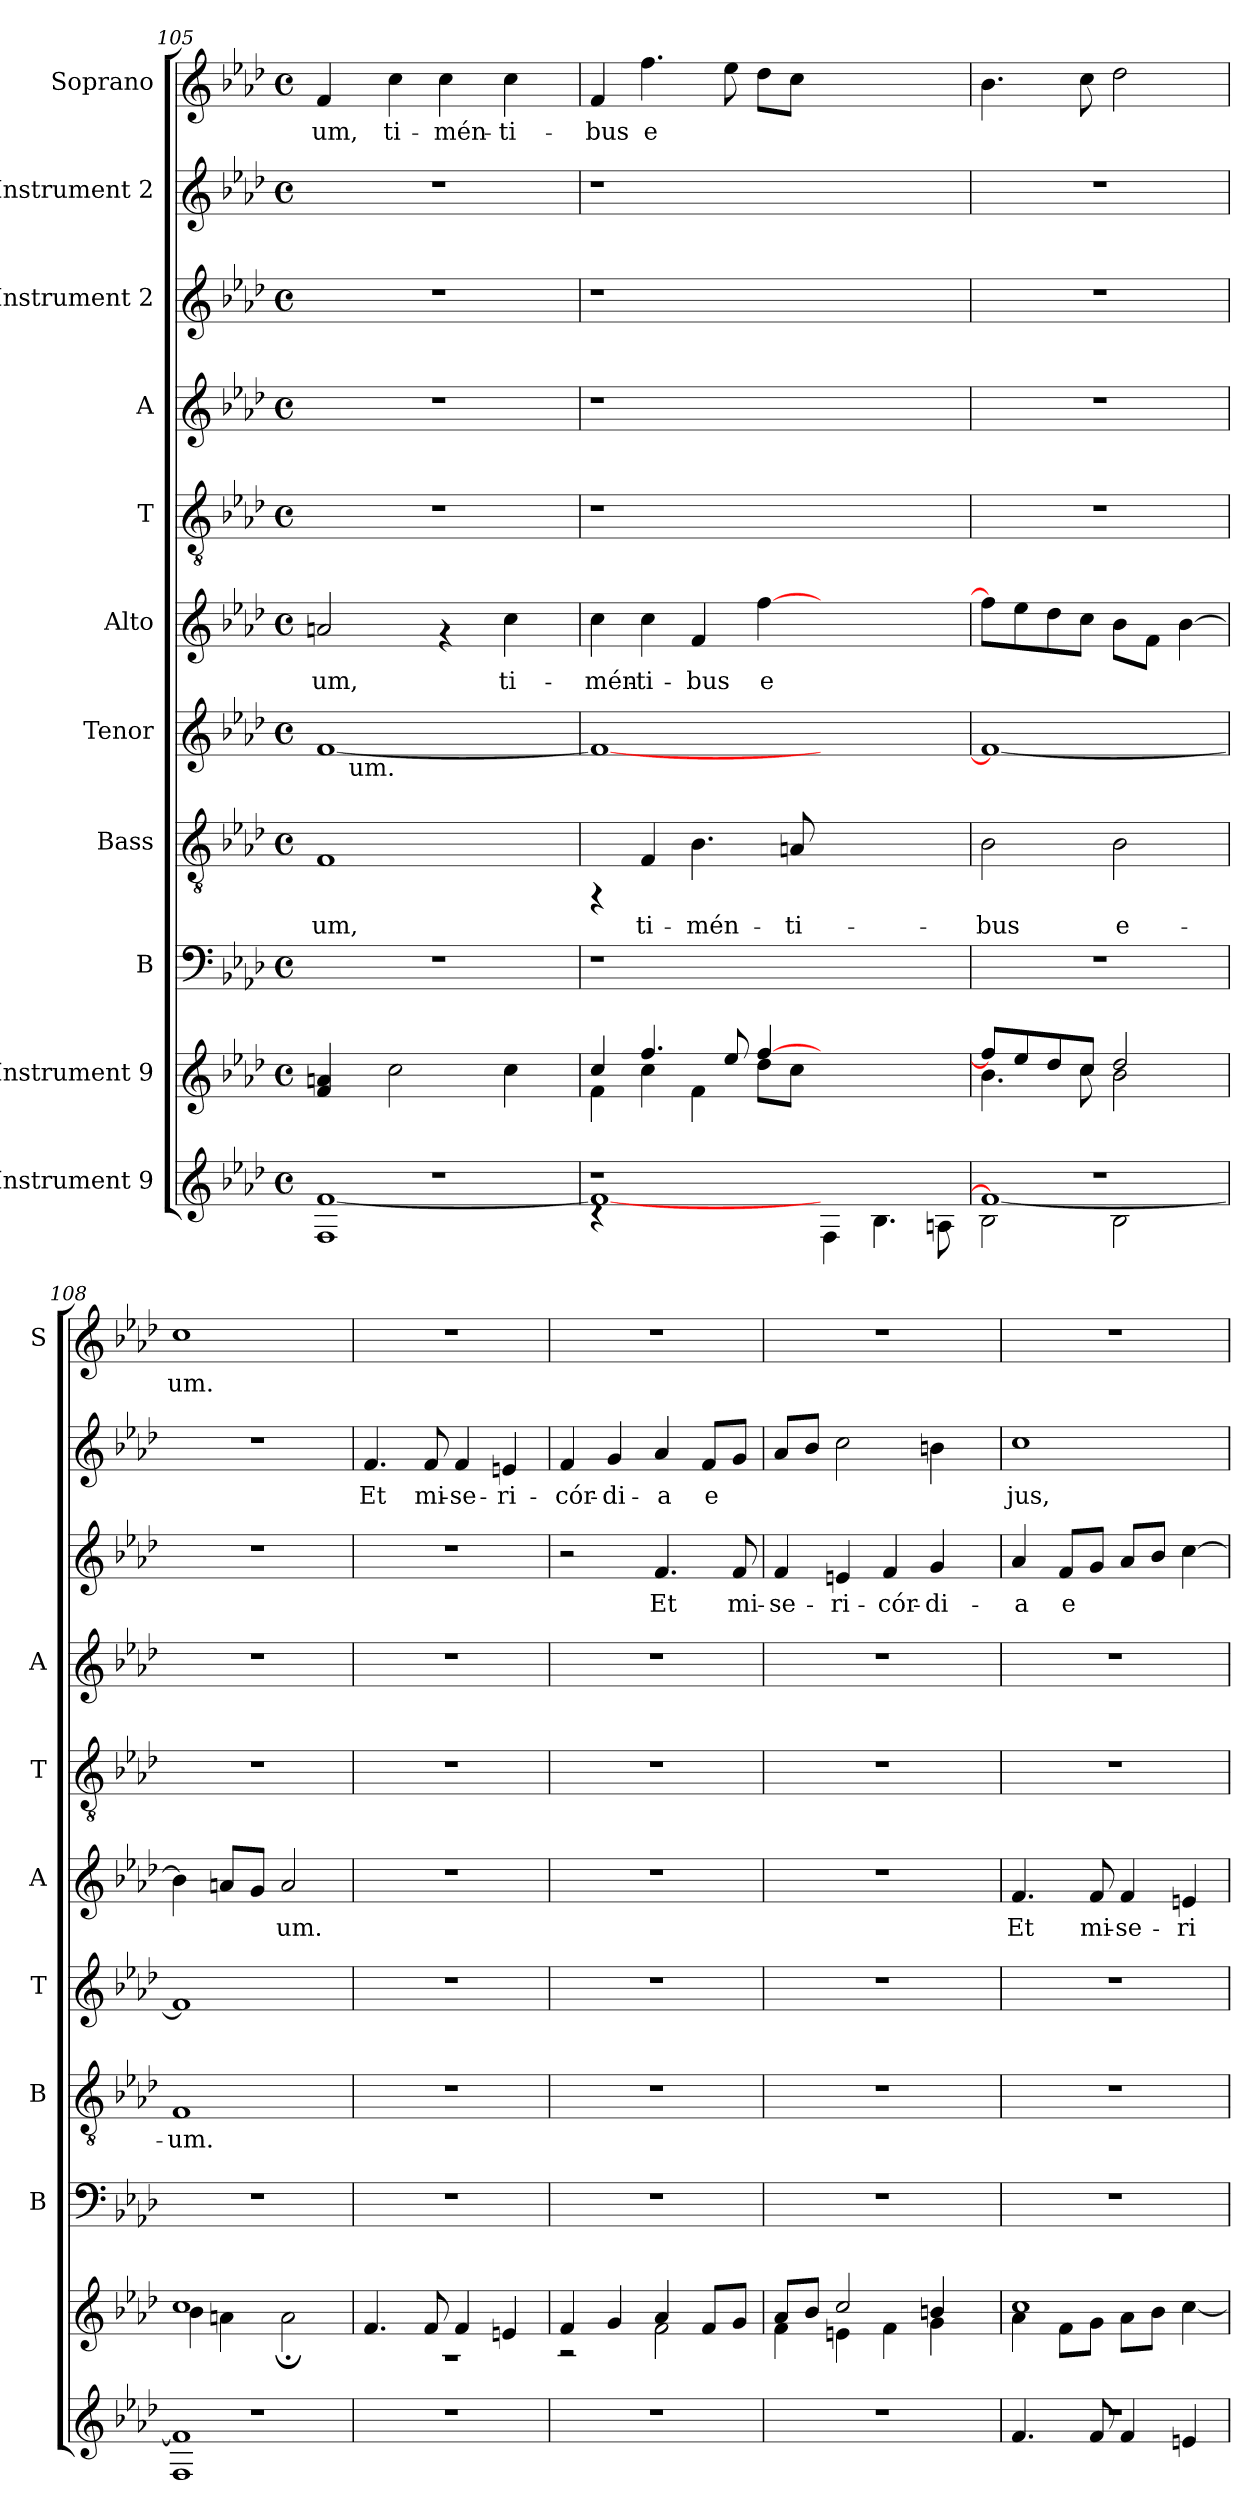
**kern	**kern	**kern	**kern	**text	**kern	**text	**kern	**text	**kern	**kern	**kern	**text	**kern	**text	**kern	**text
*part11	*part10	*part9	*part8	*part8	*part7	*part7	*part6	*part6	*part5	*part4	*part3	*part3	*part2	*part2	*part1	*part1
*staff11	*staff10	*staff9	*staff8	*staff8	*staff7	*staff7	*staff6	*staff6	*staff5	*staff4	*staff3	*staff3	*staff2	*staff2	*staff1	*staff1
*I"Instrument 9	*I"Instrument 9	*I"B	*I"Bass	*	*I"Tenor	*	*I"Alto	*	*I"T	*I"A	*I"Instrument 2	*	*I"Instrument 2	*	*I"Soprano	*
*	*	*I'B	*I'B	*	*I'T	*	*I'A	*	*I'T	*I'A	*	*	*	*	*I'S	*
!!LO:LB:g=z
*clefG2	*clefG2	*clefF4	*clefGv2	*	*clefG2	*	*clefG2	*	*clefGv2	*clefG2	*clefG2	*	*clefG2	*	*clefG2	*
*k[b-e-a-d-]	*k[b-e-a-d-]	*k[b-e-a-d-]	*k[b-e-a-d-]	*	*k[b-e-a-d-]	*	*k[b-e-a-d-]	*	*k[b-e-a-d-]	*k[b-e-a-d-]	*k[b-e-a-d-]	*	*k[b-e-a-d-]	*	*k[b-e-a-d-]	*
*A-:	*A-:	*A-:	*A-:	*	*A-:	*	*A-:	*	*A-:	*A-:	*A-:	*	*A-:	*	*A-:	*
*M4/4	*M4/4	*M4/4	*M4/4	*	*M4/4	*	*M4/4	*	*M4/4	*M4/4	*M4/4	*	*M4/4	*	*M4/4	*
*met(c)	*met(c)	*met(c)	*met(c)	*	*met(c)	*	*met(c)	*	*met(c)	*met(c)	*met(c)	*	*met(c)	*	*met(c)	*
=105	=105	=105	=105	=105	=105	=105	=105	=105	=105	=105	=105	=105	=105	=105	=105	=105
*^	*	*	*	*	*	*	*	*	*	*	*	*	*	*	*	*
!	!	!	!	!	!LO:LY:b:cj	!	!LO:LY:b:cj	!	!LO:LY:b:cj	!	!	!	!	!	!	!	!LO:LY:b:cj
*	*	*	*	*	*	*^	*	*	*	*	*	*	*	*	*	*	*
1r	[>1f 1F	4f/ 4an/	1r	1F	-um,	[<1f	16ryy	--	2an/	-um,	1r	1r	1r	.	1r	.	4f/	-um,
.	.	.	.	.	.	.	64ryy	.	.	.	.	.	.	.	.	.	.	.
!	!	!	!	!	!	!	!LO:TX:b:t=um.	!	!	!	!	!	!	!	!	!	!	!
.	.	.	.	.	.	.	2ryy	.	.	.	.	.	.	.	.	.	.	.
!	!	!	!	!	!	!	!	!	!	!	!	!	!	!	!	!	!	!LO:LY:b:cj
.	.	2cc\	.	.	.	.	.	.	.	.	.	.	.	.	.	.	4cc\	ti-
!	!	!	!	!	!	!	!	!	!	!	!	!	!	!	!	!	!	!LO:LY:b:cj
.	.	.	.	.	.	.	.	.	4rf	.	.	.	.	.	.	.	4cc\	-mén-
.	.	.	.	.	.	.	4ryy	.	.	.	.	.	.	.	.	.	.	.
!	!	!	!	!	!	!	!	!	!	!LO:LY:b:cj	!	!	!	!	!	!	!	!LO:LY:b:cj
.	.	4cc\	.	.	.	.	.	.	4cc\	ti-	.	.	.	.	.	.	4cc\	-ti-
.	.	.	.	.	.	.	8ryy	.	.	.	.	.	.	.	.	.	.	.
.	.	.	.	.	.	.	32.ryy	.	.	.	.	.	.	.	.	.	.	.
=106	=106	=106	=106	=106	=106	=106	=106	=106	=106	=106	=106	=106	=106	=106	=106	=106	=106	=106
*	*^	*^	*	*	*	*	*	*	*	*	*	*	*	*	*	*	*	*
!	!	!	!	!	!	!	!	!	!	!LO:LY:b:cj	!	!LO:LY:b:cj	!	!	!	!	!	!	!	!LO:LY:b:cj
*	*	*	*	*	*	*	*	*v	*v	*	*	*	*	*	*	*	*	*	*	*
1r	1f_>	4rc	4cc/	4f\	1r	4rFF	.	1f_<	--	4cc\	-mén-	1r	1r	1r	.	1r	.	4f/	-bus
!	!	!	!	!	!	!	!LO:LY:b:cj	!	!	!	!LO:LY:b:cj	!	!	!	!	!	!	!	!LO:LY:b:cj
.	.	1.ryy	4.ff/	4cc\	.	4F/	ti-	.	.	4cc\	-ti-	.	.	.	.	.	.	4.ff\	e-
!	!	!	!	!	!	!	!LO:LY:b:cj	!	!	!	!LO:LY:b:cj	!	!	!	!	!	!	!	!
.	.	.	.	4f\	.	4.B-\	-mén-	.	.	4f/	-bus	.	.	.	.	.	.	.	.
!	!	!	!	!	!	!	!	!	!	!	!	!	!	!	!	!	!	!	!LO:LY:b:cj
.	.	.	8ee-/	.	.	.	.	.	.	.	.	.	.	.	.	.	.	8ee-\	--
!	!	!	!	!	!	!	!	!	!	!	!LO:LY:b:cj	!	!	!	!	!	!	!	!LO:LY:b:cj
.	.	.	[>4ff/	8dd-\L	.	.	.	.	.	[>4ff\	e-	.	.	.	.	.	.	8dd-\L	--
!	!	!	!	!	!	!	!LO:LY:b:cj	!	!	!	!	!	!	!	!	!	!	!	!LO:LY:b:cj
.	.	.	.	8cc\J	.	8An/	-ti-	.	.	.	.	.	.	.	.	.	.	8cc\J	--
2.ryy	4F\	.	2.ryy	2.ryy	2.ryy	2.ryy	.	2.ryy	.	2.ryy	.	2.ryy	2.ryy	2.ryy	.	2.ryy	.	2.ryy	.
.	4.B-\	.	.	.	.	.	.	.	.	.	.	.	.	.	.	.	.	.	.
.	8An\	.	.	.	.	.	.	.	.	.	.	.	.	.	.	.	.	.	.
=107	=107	=107	=107	=107	=107	=107	=107	=107	=107	=107	=107	=107	=107	=107	=107	=107	=107	=107	=107
!	!	!	!	!	!	!	!LO:LY:b:cj	!	!LO:LY:b:cj	!	!LO:LY:b:cj	!	!	!	!	!	!	!	!LO:LY:b:cj
1r	1f_>	2B-\	8ff/L]	4.b-\	1r	2B-\	-bus	1f_<	--	8ff\L]	--	1r	1r	1r	.	1r	.	4.b-\	--
!	!	!	!	!	!	!	!	!	!	!	!LO:LY:b:cj	!	!	!	!	!	!	!	!
.	.	.	8ee-/	.	.	.	.	.	.	8ee-\	--	.	.	.	.	.	.	.	.
!	!	!	!	!	!	!	!	!	!	!	!LO:LY:b:cj	!	!	!	!	!	!	!	!
.	.	.	8dd-/	.	.	.	.	.	.	8dd-\	--	.	.	.	.	.	.	.	.
!	!	!	!	!	!	!	!	!	!	!	!LO:LY:b:cj	!	!	!	!	!	!	!	!LO:LY:b:cj
.	.	.	8cc/J	8cc\	.	.	.	.	.	8cc\J	--	.	.	.	.	.	.	8cc\	--
!	!	!	!	!	!	!	!LO:LY:b:cj	!	!	!	!LO:LY:b:cj	!	!	!	!	!	!	!	!LO:LY:b:cj
.	.	2B-\	2dd-/	2b-\	.	2B-\	e-	.	.	8b-\L	--	.	.	.	.	.	.	2dd-\	--
!	!	!	!	!	!	!	!	!	!	!	!LO:LY:b:cj	!	!	!	!	!	!	!	!
.	.	.	.	.	.	.	.	.	.	8f\J	--	.	.	.	.	.	.	.	.
!	!	!	!	!	!	!	!	!	!	!	!LO:LY:b:cj	!	!	!	!	!	!	!	!
.	.	.	.	.	.	.	.	.	.	[>4b-\	--	.	.	.	.	.	.	.	.
*	*v	*v	*	*	*	*	*	*	*	*	*	*	*	*	*	*	*	*	*
=108	=108	=108	=108	=108	=108	=108	=108	=108	=108	=108	=108	=108	=108	=108	=108	=108	=108	=108
!	!	!	!	!	!	!LO:LY:b:cj	!	!LO:LY:b:cj	!	!LO:LY:b:cj	!	!	!	!	!	!	!	!LO:LY:b:cj
1r	1F 1f]	1cc	4b-\	1r	1F	-um.	1f]	--	4b-\]	--	1r	1r	1r	.	1r	.	1cc	-um.
!	!	!	!	!	!	!	!	!	!	!LO:LY:b:cj	!	!	!	!	!	!	!	!
.	.	.	4an\	.	.	.	.	.	8an/L	--	.	.	.	.	.	.	.	.
!	!	!	!	!	!	!	!	!	!	!LO:LY:b:cj	!	!	!	!	!	!	!	!
.	.	.	.	.	.	.	.	.	8g/J	--	.	.	.	.	.	.	.	.
!	!	!	!	!	!	!	!	!	!	!LO:LY:b:cj	!	!	!	!	!	!	!	!
.	.	.	2a;<\	.	.	.	.	.	2a/	-um.	.	.	.	.	.	.	.	.
*v	*v	*	*	*	*	*	*	*	*	*	*	*	*	*	*	*	*	*
!!LO:PB:g=z
=109	=109	=109	=109	=109	=109	=109	=109	=109	=109	=109	=109	=109	=109	=109	=109	=109	=109
!	!	!	!	!	!	!	!	!	!	!	!	!	!	!	!LO:LY:b:cj	!	!
1r	4.f/	1r	1r	1r	.	1r	.	1r	.	1r	1r	1r	.	4.f/	Et	1r	.
!	!	!	!	!	!	!	!	!	!	!	!	!	!	!	!LO:LY:b:cj	!	!
.	8f/	.	.	.	.	.	.	.	.	.	.	.	.	8f/	mi-	.	.
!	!	!	!	!	!	!	!	!	!	!	!	!	!	!	!LO:LY:b:cj	!	!
.	4f/	.	.	.	.	.	.	.	.	.	.	.	.	4f/	-se-	.	.
!	!	!	!	!	!	!	!	!	!	!	!	!	!	!	!LO:LY:b:cj	!	!
.	4en/	.	.	.	.	.	.	.	.	.	.	.	.	4en/	-ri-	.	.
=110	=110	=110	=110	=110	=110	=110	=110	=110	=110	=110	=110	=110	=110	=110	=110	=110	=110
!	!	!	!	!	!	!	!	!	!	!	!	!	!	!	!LO:LY:b:cj	!	!
1r	4f/	2r	1r	1r	.	1r	.	1r	.	1r	1r	2r	.	4f/	-cór-	1r	.
!	!	!	!	!	!	!	!	!	!	!	!	!	!	!	!LO:LY:b:cj	!	!
.	4g/	.	.	.	.	.	.	.	.	.	.	.	.	4g/	-di-	.	.
!	!	!	!	!	!	!	!	!	!	!	!	!	!LO:LY:b:cj	!	!LO:LY:b:cj	!	!
.	4a-/	2f\	.	.	.	.	.	.	.	.	.	4.f/	Et	4a-/	-a	.	.
!	!	!	!	!	!	!	!	!	!	!	!	!	!	!	!LO:LY:b:cj	!	!
.	8f/L	.	.	.	.	.	.	.	.	.	.	.	.	8f/L	e-	.	.
!	!	!	!	!	!	!	!	!	!	!	!	!	!LO:LY:b:cj	!	!LO:LY:b:cj	!	!
.	8g/J	.	.	.	.	.	.	.	.	.	.	8f/	mi-	8g/J	--	.	.
=111	=111	=111	=111	=111	=111	=111	=111	=111	=111	=111	=111	=111	=111	=111	=111	=111	=111
!	!	!	!	!	!	!	!	!	!	!	!	!	!LO:LY:b:cj	!	!LO:LY:b:cj	!	!
1r	8a-/L	4f\	1r	1r	.	1r	.	1r	.	1r	1r	4f/	-se-	8a-/L	--	1r	.
!	!	!	!	!	!	!	!	!	!	!	!	!	!	!	!LO:LY:b:cj	!	!
.	8b-/J	.	.	.	.	.	.	.	.	.	.	.	.	8b-/J	--	.	.
!	!	!	!	!	!	!	!	!	!	!	!	!	!LO:LY:b:cj	!	!LO:LY:b:cj	!	!
.	2cc/	4en\	.	.	.	.	.	.	.	.	.	4en/	-ri-	2cc\	--	.	.
!	!	!	!	!	!	!	!	!	!	!	!	!	!LO:LY:b:cj	!	!	!	!
.	.	4f\	.	.	.	.	.	.	.	.	.	4f/	-cór-	.	.	.	.
!	!	!	!	!	!	!	!	!	!	!	!	!	!LO:LY:b:cj	!	!LO:LY:b:cj	!	!
.	4bn/	4g\	.	.	.	.	.	.	.	.	.	4g/	-di-	4bn\	--	.	.
=112	=112	=112	=112	=112	=112	=112	=112	=112	=112	=112	=112	=112	=112	=112	=112	=112	=112
*^	*	*	*	*	*	*	*	*	*	*	*	*	*	*	*	*	*
!	!	!	!	!	!	!	!	!	!	!LO:LY:b:cj	!	!	!	!LO:LY:b:cj	!	!LO:LY:b:cj	!	!
1r	4.f/	1cc	4a-\	1r	1r	.	1r	.	4.f/	Et	1r	1r	4a-/	-a	1cc	-jus,	1r	.
!	!	!	!	!	!	!	!	!	!	!	!	!	!	!LO:LY:b:cj	!	!	!	!
.	.	.	8f\L	.	.	.	.	.	.	.	.	.	8f/L	e-	.	.	.	.
!	!	!	!	!	!	!	!	!	!	!LO:LY:b:cj	!	!	!	!LO:LY:b:cj	!	!	!	!
.	8f/	.	8g\J	.	.	.	.	.	8f/	mi-	.	.	8g/J	--	.	.	.	.
!	!	!	!	!	!	!	!	!	!	!LO:LY:b:cj	!	!	!	!LO:LY:b:cj	!	!	!	!
.	4f/	.	8a-\L	.	.	.	.	.	4f/	-se-	.	.	8a-/L	--	.	.	.	.
!	!	!	!	!	!	!	!	!	!	!	!	!	!	!LO:LY:b:cj	!	!	!	!
.	.	.	8b-\J	.	.	.	.	.	.	.	.	.	8b-/J	--	.	.	.	.
!	!	!	!	!	!	!	!	!	!	!LO:LY:b:cj	!	!	!	!LO:LY:b:cj	!	!	!	!
.	4en/	.	[<4cc\	.	.	.	.	.	4en/	-ri-	.	.	[<4cc\	--	.	.	.	.
*v	*v	*	*	*	*	*	*	*	*	*	*	*	*	*	*	*	*	*
*	*v	*v	*	*	*	*	*	*	*	*	*	*	*	*	*	*	*
=	=	=	=	=	=	=	=	=	=	=	=	=	=	=	=	=
*-	*-	*-	*-	*-	*-	*-	*-	*-	*-	*-	*-	*-	*-	*-	*-	*-
